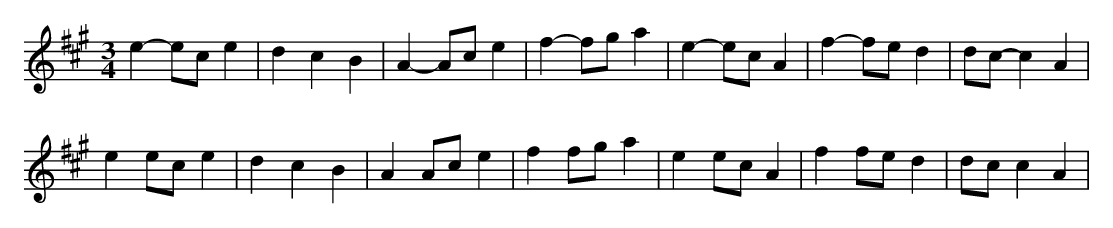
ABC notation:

X:1
M:3/4
K:A
e2- ec e2|d2 c2 B2|A2- Ac e2|f2- fg a2|e2- ec A2|f2- fe d2|dc- c2 A2|
e2 ec e2|d2 c2 B2|A2 Ac e2|f2 fg a2|e2 ec A2|f2 fe d2|dc c2 A2|
